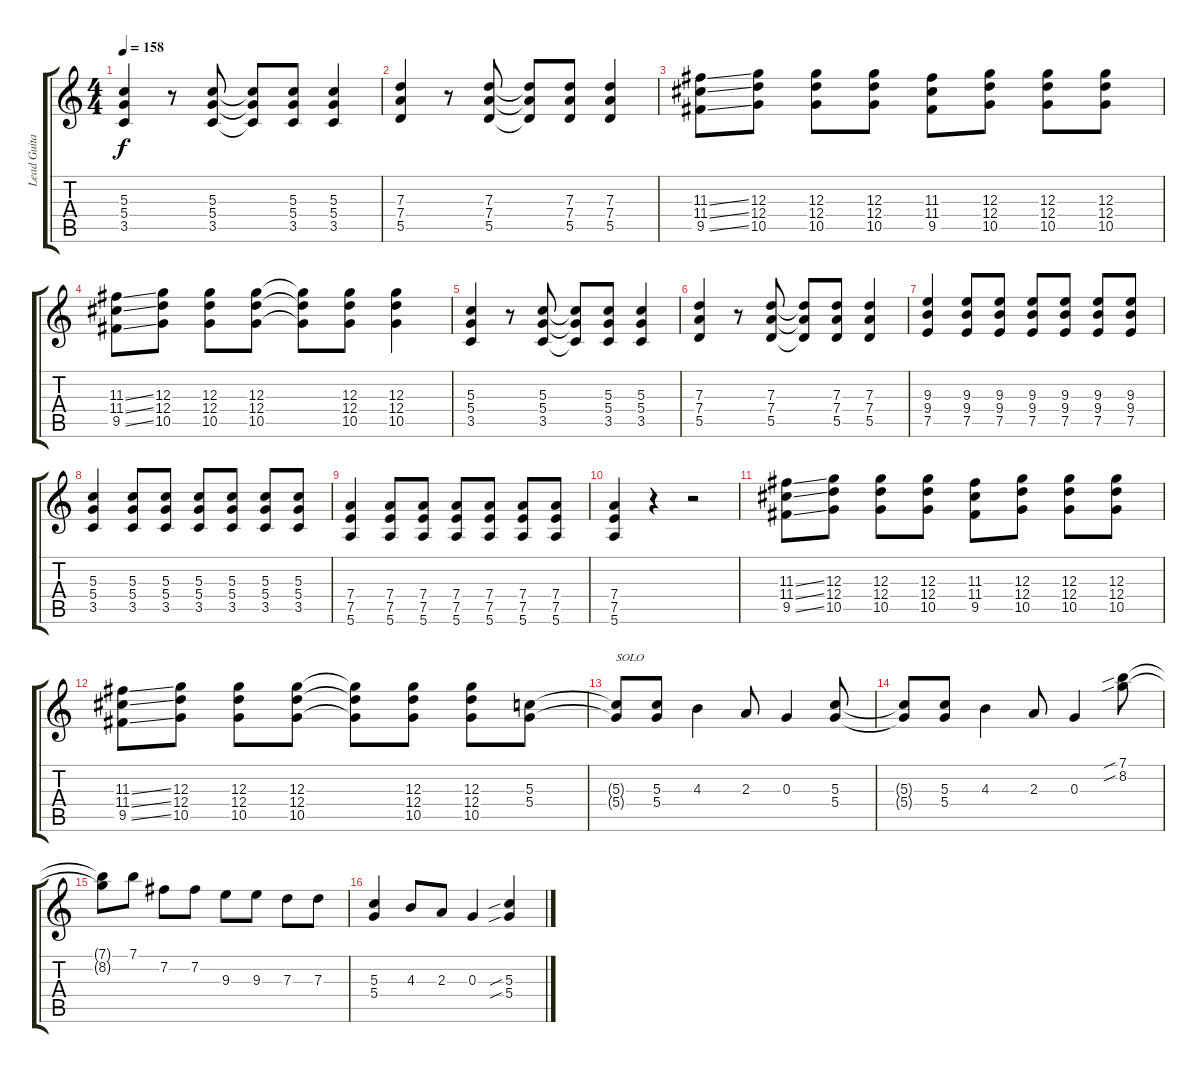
\track ("Lead Guitar" "Lead Guita") {instrument overdrivenguitar}
\staff {score tabs}
\tuning (E4 B3 G3 D3 A2 E2) {hide}
\ts (4 4)
\tempo 158
\clef g2
\ks c
(5.3 5.4 3.5).4{dy f} r.8 (5.3 5.4 3.5).8 (5.3{t} 5.4{t} 3.5{t}).8 (5.3 5.4 3.5).8 (5.3 5.4 3.5).4 |
(7.3 7.4 5.5).4 r.8 (7.3 7.4 5.5).8 (7.3{t} 7.4{t} 5.5{t}).8 (7.3 7.4 5.5).8 (7.3 7.4 5.5).4 |
(11.3{ss} 11.4{ss} 9.5{ss}).8 (12.3 12.4 10.5).8 (12.3 12.4 10.5).8 (12.3 12.4 10.5).8 (11.3 11.4 9.5).8 (12.3 12.4 10.5).8 (12.3 12.4 10.5).8 (12.3 12.4 10.5).8 |
(11.3{ss} 11.4{ss} 9.5{ss}).8 (12.3 12.4 10.5).8 (12.3 12.4 10.5).8 (12.3 12.4 10.5).8 (12.3{t} 12.4{t} 10.5{t}).8 (12.3 12.4 10.5).8 (12.3 12.4 10.5).4 |
(5.3 5.4 3.5).4 r.8 (5.3 5.4 3.5).8 (5.3{t} 5.4{t} 3.5{t}).8 (5.3 5.4 3.5).8 (5.3 5.4 3.5).4 |
(7.3 7.4 5.5).4 r.8 (7.3 7.4 5.5).8 (7.3{t} 7.4{t} 5.5{t}).8 (7.3 7.4 5.5).8 (7.3 7.4 5.5).4 |
(9.3 9.4 7.5).4 (9.3 9.4 7.5).8 (9.3 9.4 7.5).8 (9.3 9.4 7.5).8 (9.3 9.4 7.5).8 (9.3 9.4 7.5).8 (9.3 9.4 7.5).8 |
(5.3 5.4 3.5).4 (5.3 5.4 3.5).8 (5.3 5.4 3.5).8 (5.3 5.4 3.5).8 (5.3 5.4 3.5).8 (5.3 5.4 3.5).8 (5.3 5.4 3.5).8 |
(7.4 7.5 5.6).4 (7.4 7.5 5.6).8 (7.4 7.5 5.6).8 (7.4 7.5 5.6).8 (7.4 7.5 5.6).8 (7.4 7.5 5.6).8 (7.4 7.5 5.6).8 |
(7.4 7.5 5.6).4 r.4 r.2 |
(11.3{ss} 11.4{ss} 9.5{ss}).8 (12.3 12.4 10.5).8 (12.3 12.4 10.5).8 (12.3 12.4 10.5).8 (11.3 11.4 9.5).8 (12.3 12.4 10.5).8 (12.3 12.4 10.5).8 (12.3 12.4 10.5).8 |
(11.3{ss} 11.4{ss} 9.5{ss}).8 (12.3 12.4 10.5).8 (12.3 12.4 10.5).8 (12.3 12.4 10.5).8 (12.3{t} 12.4{t} 10.5{t}).8 (12.3 12.4 10.5).8 (12.3 12.4 10.5).8 (5.3 5.4).8 |
(5.3{t} 5.4{t}).8{txt "SOLO"} (5.3 5.4).8 4.3.4 2.3.8 0.3.4 (5.3 5.4).8 |
(5.3{t} 5.4{t}).8 (5.3 5.4).8 4.3.4 2.3.8 0.3.4 (7.1{sib} 8.2{sib}).8 |
(7.1{t} 8.2{t}).8 7.1.8 7.2.8 7.2.8 9.3.8 9.3.8 7.3.8 7.3.8 |
(5.3 5.4).4 4.3.8 2.3.8 0.3.4 (5.3{sib} 5.4{sib}).4
